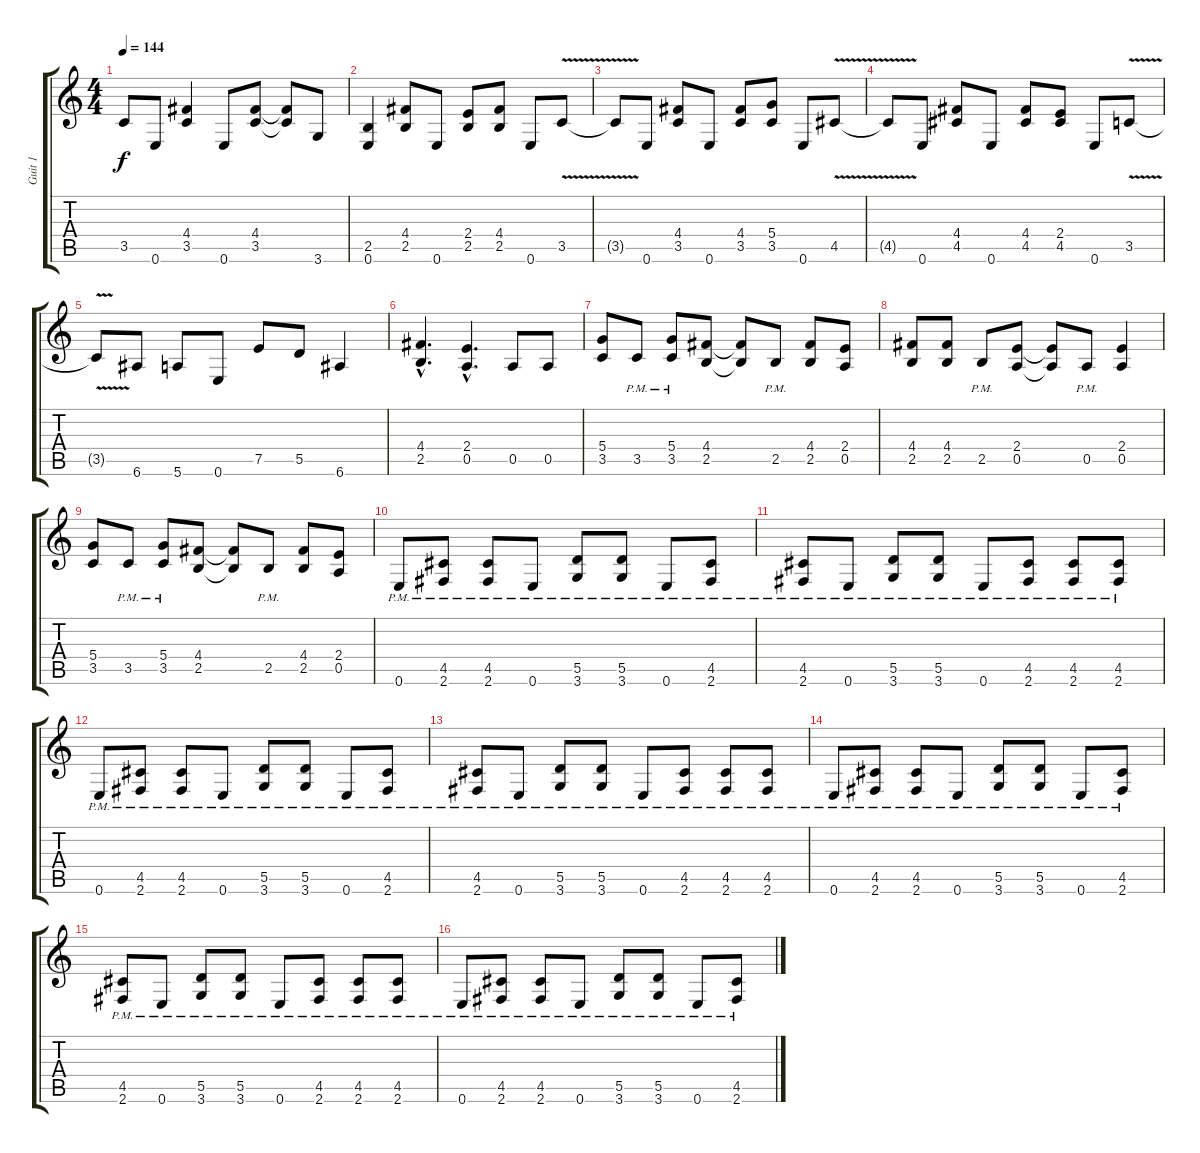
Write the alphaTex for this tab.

\track ("Guit 1" "Guit 1") {instrument overdrivenguitar}
\staff {score tabs}
\tuning (E4 B3 G3 D3 A2 E2) {hide}
\ts (4 4)
\tempo 144
\clef g2
\ks c
3.5{t}.8{dy f} 0.6.8 (4.4 3.5).4 0.6.8 (4.4 3.5).8 (4.4{t} 3.5{t}).8 3.6.8 |
(2.5 0.6).4 (4.4 2.5).8 0.6.8 (2.4 2.5).8 (4.4 2.5).8 0.6.8 3.5{v}.8 |
3.5{t}.8 0.6.8 (4.4 3.5).8 0.6.8 (4.4 3.5).8 (5.4 3.5).8 0.6.8 4.5{v}.8 |
4.5{t}.8 0.6.8 (4.4 4.5).8 0.6.8 (4.4 4.5).8 (2.4 4.5).8 0.6.8 3.5{v}.8 |
3.5{t}.8 6.6.8 5.6.8 0.6.8 7.5.8 5.5.8 6.6.4 |
(4.4{hac} 2.5{hac}).4{d} (2.4{hac} 0.5{hac}).4{d} 0.5.8 0.5.8 |
(5.4 3.5).8 3.5{pm}.8 (5.4{pm} 3.5{pm}).8 (4.4 2.5).8 (4.4{t} 2.5{t}).8 2.5{pm}.8 (4.4 2.5).8 (2.4 0.5).8 |
(4.4 2.5).8 (4.4 2.5).8 2.5{pm}.8 (2.4 0.5).8 (2.4{t} 0.5{t}).8 0.5{pm}.8 (2.4 0.5).4 |
(5.4 3.5).8 3.5{pm}.8 (5.4{pm} 3.5{pm}).8 (4.4 2.5).8 (4.4{t} 2.5{t}).8 2.5{pm}.8 (4.4 2.5).8 (2.4 0.5).8 |
0.6{pm}.8 (4.5{pm} 2.6{pm}).8 (4.5{pm} 2.6{pm}).8 0.6{pm}.8 (5.5{pm} 3.6{pm}).8 (5.5{pm} 3.6{pm}).8 0.6{pm}.8 (4.5{pm} 2.6{pm}).8 |
(4.5{pm} 2.6{pm}).8 0.6{pm}.8 (5.5{pm} 3.6{pm}).8 (5.5{pm} 3.6{pm}).8 0.6{pm}.8 (4.5{pm} 2.6{pm}).8 (4.5{pm} 2.6{pm}).8 (4.5{pm} 2.6{pm}).8 |
0.6{pm}.8 (4.5{pm} 2.6{pm}).8 (4.5{pm} 2.6{pm}).8 0.6{pm}.8 (5.5{pm} 3.6{pm}).8 (5.5{pm} 3.6{pm}).8 0.6{pm}.8 (4.5{pm} 2.6{pm}).8 |
(4.5{pm} 2.6{pm}).8 0.6{pm}.8 (5.5{pm} 3.6{pm}).8 (5.5{pm} 3.6{pm}).8 0.6{pm}.8 (4.5{pm} 2.6{pm}).8 (4.5{pm} 2.6{pm}).8 (4.5{pm} 2.6{pm}).8 |
0.6{pm}.8 (4.5{pm} 2.6{pm}).8 (4.5{pm} 2.6{pm}).8 0.6{pm}.8 (5.5{pm} 3.6{pm}).8 (5.5{pm} 3.6{pm}).8 0.6{pm}.8 (4.5{pm} 2.6{pm}).8 |
(4.5{pm} 2.6{pm}).8 0.6{pm}.8 (5.5{pm} 3.6{pm}).8 (5.5{pm} 3.6{pm}).8 0.6{pm}.8 (4.5{pm} 2.6{pm}).8 (4.5{pm} 2.6{pm}).8 (4.5{pm} 2.6{pm}).8 |
0.6{pm}.8 (4.5{pm} 2.6{pm}).8 (4.5{pm} 2.6{pm}).8 0.6{pm}.8 (5.5{pm} 3.6{pm}).8 (5.5{pm} 3.6{pm}).8 0.6{pm}.8 (4.5{pm} 2.6{pm}).8
